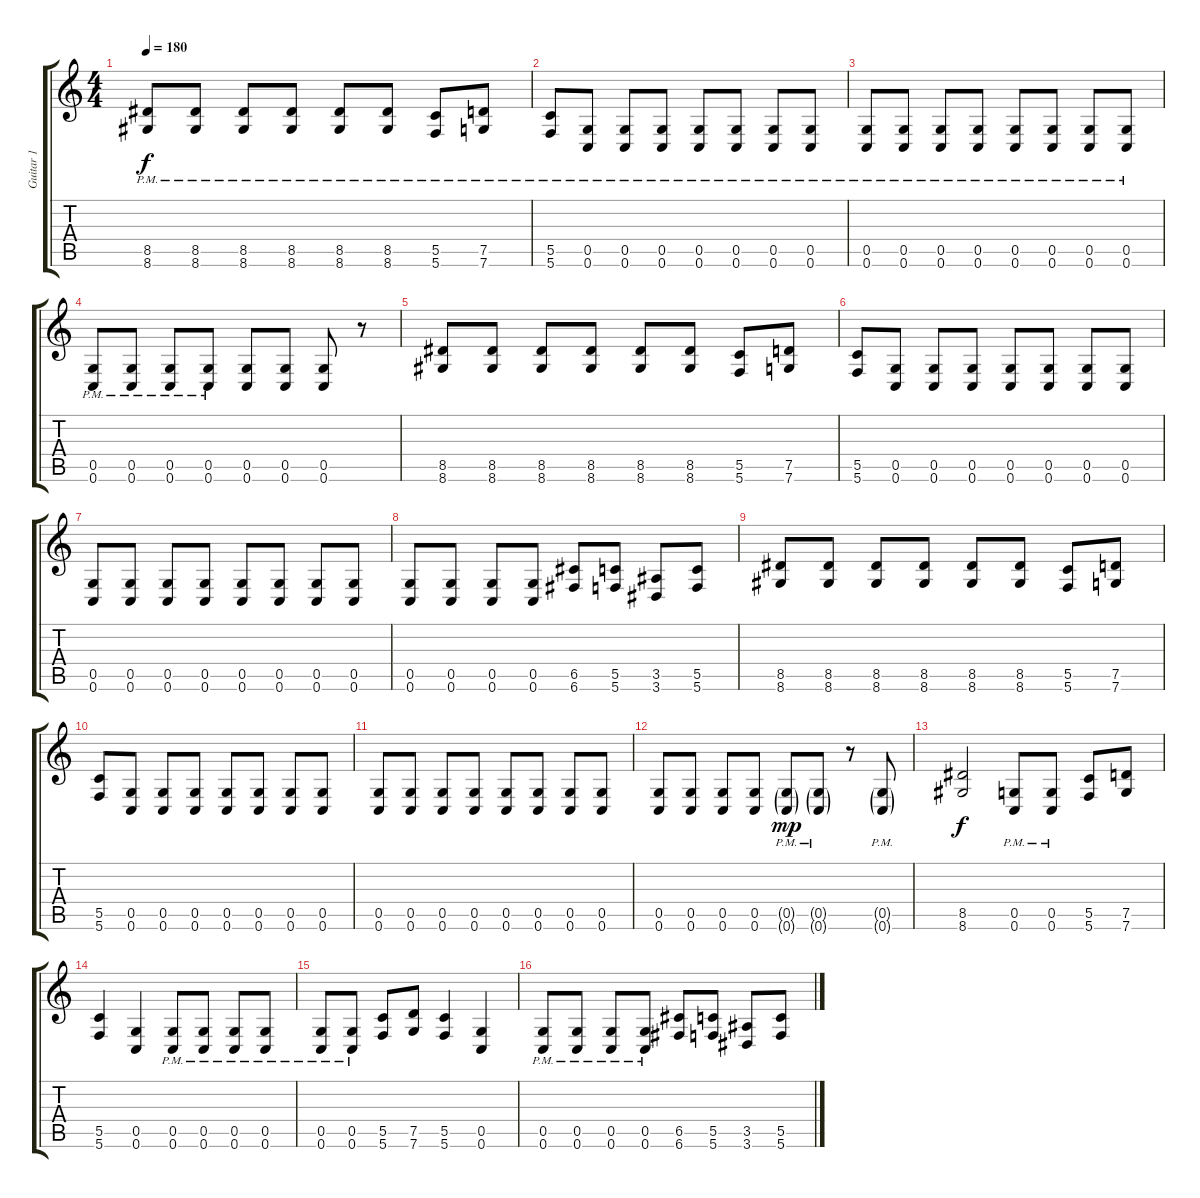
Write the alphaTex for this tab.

\track ("Guitar 1" "Guitar 1") {instrument distortionguitar}
\staff {score tabs}
\tuning (D4 A3 F3 C3 G2 C2) {hide}
\ts (4 4)
\tempo 180
\clef g2
\ks c
(8.5{pm} 8.6{pm}).8{dy f} (8.5{pm} 8.6{pm}).8 (8.5{pm} 8.6{pm}).8 (8.5{pm} 8.6{pm}).8 (8.5{pm} 8.6{pm}).8 (8.5{pm} 8.6{pm}).8 (5.5{pm} 5.6{pm}).8 (7.5{pm} 7.6{pm}).8 |
(5.5{pm} 5.6{pm}).8 (0.5{pm} 0.6{pm}).8 (0.5{pm} 0.6{pm}).8 (0.5{pm} 0.6{pm}).8 (0.5{pm} 0.6{pm}).8 (0.5{pm} 0.6{pm}).8 (0.5{pm} 0.6{pm}).8 (0.5{pm} 0.6{pm}).8 |
(0.5{pm} 0.6{pm}).8 (0.5{pm} 0.6{pm}).8 (0.5{pm} 0.6{pm}).8 (0.5{pm} 0.6{pm}).8 (0.5{pm} 0.6{pm}).8 (0.5{pm} 0.6{pm}).8 (0.5{pm} 0.6{pm}).8 (0.5{pm} 0.6{pm}).8 |
(0.5{pm} 0.6{pm}).8 (0.5{pm} 0.6{pm}).8 (0.5{pm} 0.6{pm}).8 (0.5{pm} 0.6{pm}).8 (0.5 0.6).8 (0.5 0.6).8 (0.5 0.6).8 r.8 |
(8.5 8.6).8 (8.5 8.6).8 (8.5 8.6).8 (8.5 8.6).8 (8.5 8.6).8 (8.5 8.6).8 (5.5 5.6).8 (7.5 7.6).8 |
(5.5 5.6).8 (0.5 0.6).8 (0.5 0.6).8 (0.5 0.6).8 (0.5 0.6).8 (0.5 0.6).8 (0.5 0.6).8 (0.5 0.6).8 |
(0.5 0.6).8 (0.5 0.6).8 (0.5 0.6).8 (0.5 0.6).8 (0.5 0.6).8 (0.5 0.6).8 (0.5 0.6).8 (0.5 0.6).8 |
(0.5 0.6).8 (0.5 0.6).8 (0.5 0.6).8 (0.5 0.6).8 (6.5 6.6).8 (5.5 5.6).8 (3.5 3.6).8 (5.5 5.6).8 |
(8.5 8.6).8 (8.5 8.6).8 (8.5 8.6).8 (8.5 8.6).8 (8.5 8.6).8 (8.5 8.6).8 (5.5 5.6).8 (7.5 7.6).8 |
(5.5 5.6).8 (0.5 0.6).8 (0.5 0.6).8 (0.5 0.6).8 (0.5 0.6).8 (0.5 0.6).8 (0.5 0.6).8 (0.5 0.6).8 |
(0.5 0.6).8 (0.5 0.6).8 (0.5 0.6).8 (0.5 0.6).8 (0.5 0.6).8 (0.5 0.6).8 (0.5 0.6).8 (0.5 0.6).8 |
(0.5 0.6).8 (0.5 0.6).8 (0.5 0.6).8 (0.5 0.6).8 (0.5{g pm} 0.6{g pm}).8{dy mp} (0.5{g pm} 0.6{g pm}).8 r.8 (0.5{g pm} 0.6{g pm}).8 |
(8.5 8.6).2{dy f} (0.5{pm} 0.6{pm}).8 (0.5{pm} 0.6{pm}).8 (5.5 5.6).8 (7.5 7.6).8 |
(5.5 5.6).4 (0.5 0.6).4 (0.5{pm} 0.6{pm}).8 (0.5{pm} 0.6{pm}).8 (0.5{pm} 0.6{pm}).8 (0.5{pm} 0.6{pm}).8 |
(0.5{pm} 0.6{pm}).8 (0.5{pm} 0.6{pm}).8 (5.5 5.6).8 (7.5 7.6).8 (5.5 5.6).4 (0.5 0.6).4 |
(0.5{pm} 0.6{pm}).8 (0.5{pm} 0.6{pm}).8 (0.5{pm} 0.6{pm}).8 (0.5{pm} 0.6{pm}).8 (6.5 6.6).8 (5.5 5.6).8 (3.5 3.6).8 (5.5 5.6).8
